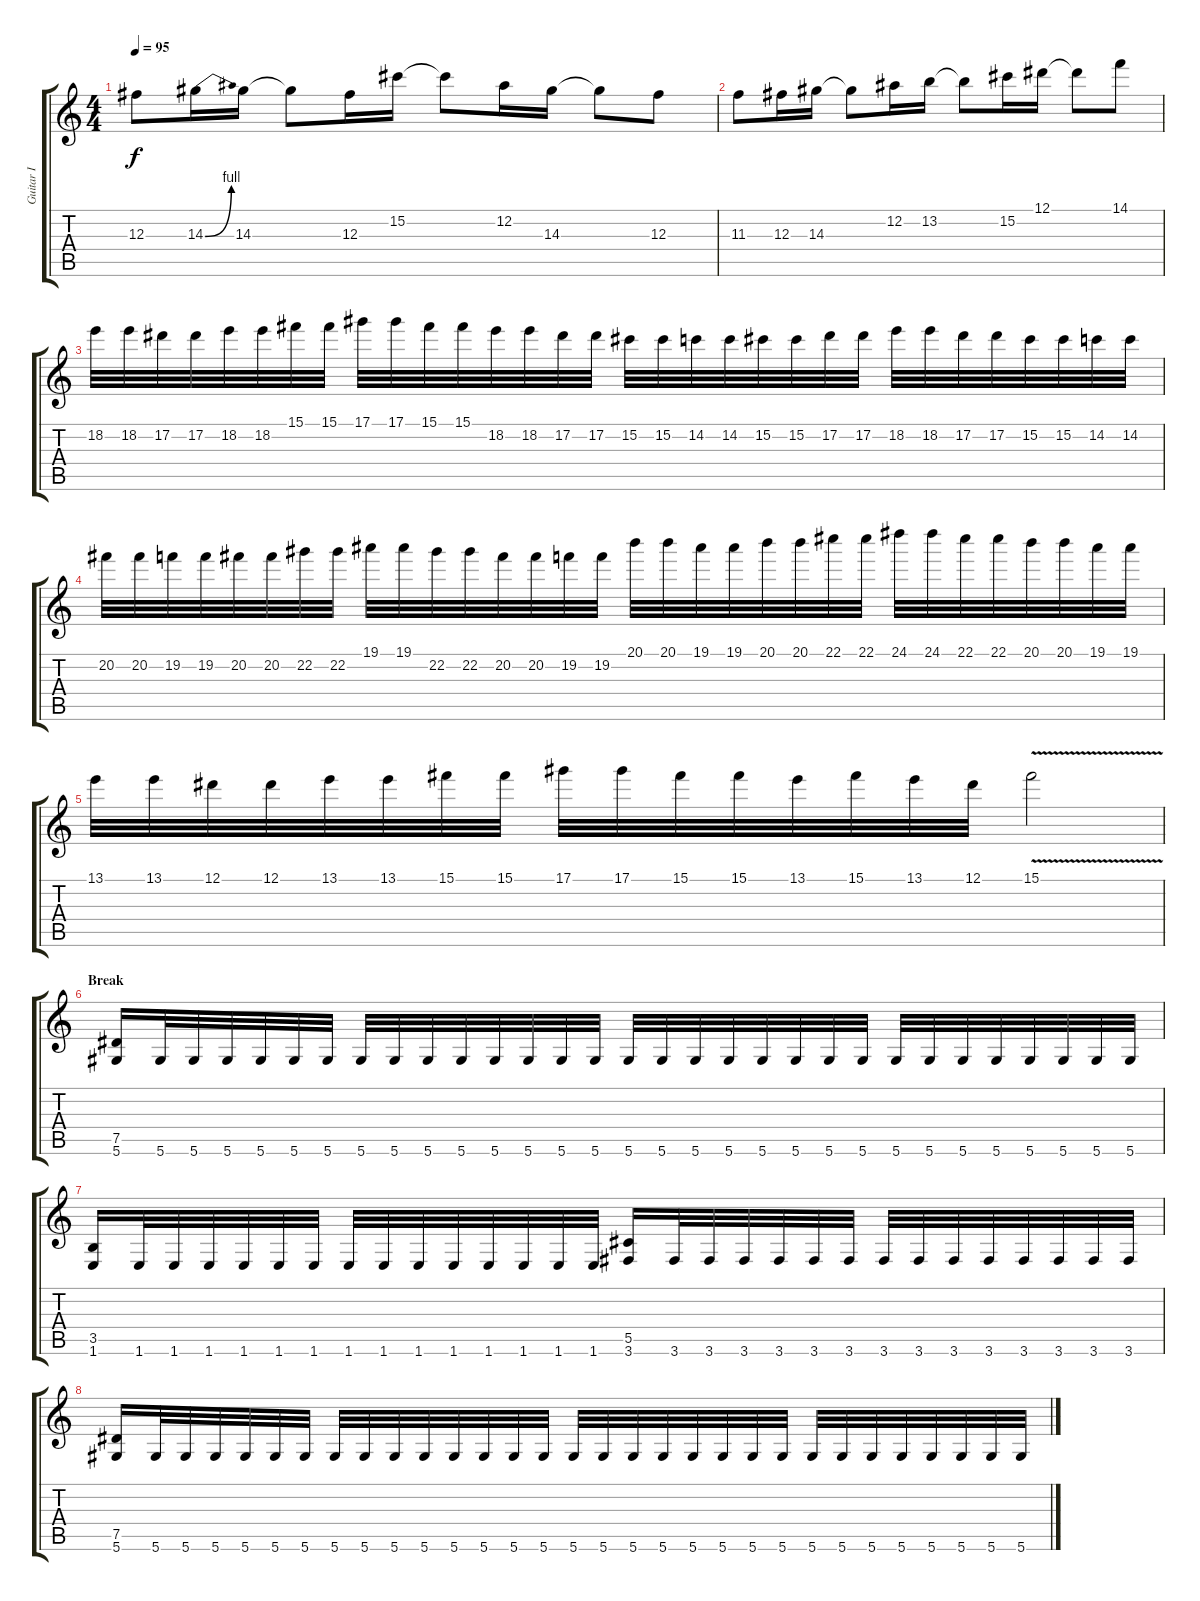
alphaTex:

\track ("Guitar I" "Guitar I") {instrument acousticguitarsteel}
\staff {score tabs}
\tuning (Eb4 Bb3 Gb3 Db3 Ab2 Eb2) {hide}
\ts (4 4)
\tempo 95
\clef g2
\ks c
12.3.8{dy f} 14.3{be (bend 0 0 60 4)}.16 14.3.16 14.3{t}.8 12.3.16 15.2.16 15.2{t}.8 12.2.16 14.3.16 14.3{t}.8 12.3.8 |
11.3.8 12.3.16 14.3.16 14.3{t}.8 12.2.16 13.2.16 13.2{t}.8 15.2.16 12.1.16 12.1{t}.8 14.1.8 |
\section ("" "")
18.2.32 18.2.32 17.2.32 17.2.32 18.2.32 18.2.32 15.1.32 15.1.32 17.1.32 17.1.32 15.1.32 15.1.32 18.2.32 18.2.32 17.2.32 17.2.32 15.2.32 15.2.32 14.2.32 14.2.32 15.2.32 15.2.32 17.2.32 17.2.32 18.2.32 18.2.32 17.2.32 17.2.32 15.2.32 15.2.32 14.2.32 14.2.32 |
20.2.32 20.2.32 19.2.32 19.2.32 20.2.32 20.2.32 22.2.32 22.2.32 19.1.32 19.1.32 22.2.32 22.2.32 20.2.32 20.2.32 19.2.32 19.2.32 20.1.32 20.1.32 19.1.32 19.1.32 20.1.32 20.1.32 22.1.32 22.1.32 24.1.32 24.1.32 22.1.32 22.1.32 20.1.32 20.1.32 19.1.32 19.1.32 |
13.1.32 13.1.32 12.1.32 12.1.32 13.1.32 13.1.32 15.1.32 15.1.32 17.1.32 17.1.32 15.1.32 15.1.32 13.1.32 15.1.32 13.1.32 12.1.32 15.1{v}.2 |
\section ("" "Break")
(7.5 5.6).16 5.6.32 5.6.32 5.6.32 5.6.32 5.6.32 5.6.32 5.6.32 5.6.32 5.6.32 5.6.32 5.6.32 5.6.32 5.6.32 5.6.32 5.6.32 5.6.32 5.6.32 5.6.32 5.6.32 5.6.32 5.6.32 5.6.32 5.6.32 5.6.32 5.6.32 5.6.32 5.6.32 5.6.32 5.6.32 5.6.32 |
(3.5 1.6).16 1.6.32 1.6.32 1.6.32 1.6.32 1.6.32 1.6.32 1.6.32 1.6.32 1.6.32 1.6.32 1.6.32 1.6.32 1.6.32 1.6.32 (5.5 3.6).16 3.6.32 3.6.32 3.6.32 3.6.32 3.6.32 3.6.32 3.6.32 3.6.32 3.6.32 3.6.32 3.6.32 3.6.32 3.6.32 3.6.32 |
(7.5 5.6).16 5.6.32 5.6.32 5.6.32 5.6.32 5.6.32 5.6.32 5.6.32 5.6.32 5.6.32 5.6.32 5.6.32 5.6.32 5.6.32 5.6.32 5.6.32 5.6.32 5.6.32 5.6.32 5.6.32 5.6.32 5.6.32 5.6.32 5.6.32 5.6.32 5.6.32 5.6.32 5.6.32 5.6.32 5.6.32 5.6.32
